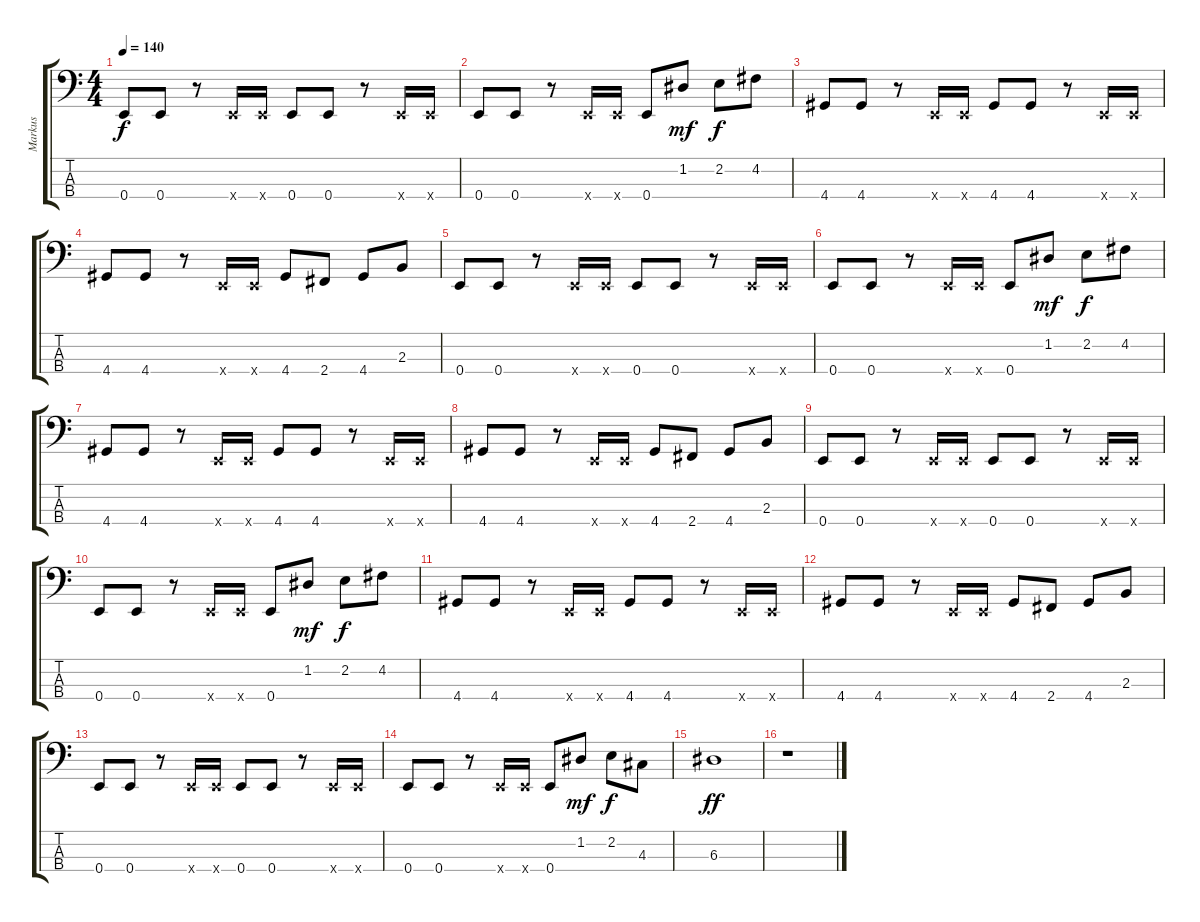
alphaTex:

\track ("Markus" "Markus") {instrument electricbassfinger}
\staff {score tabs}
\tuning (G2 D2 A1 E1) {hide}
\ts (4 4)
\tempo 140
\clef f4
\ks c
0.4.8{dy f} 0.4.8 r.8 0.4{x}.16 0.4{x}.16 0.4.8 0.4.8 r.8 0.4{x}.16 0.4{x}.16 |
0.4.8 0.4.8 r.8 0.4{x}.16 0.4{x}.16 0.4.8 1.2.8{dy mf} 2.2.8{dy f} 4.2.8 |
4.4.8 4.4.8 r.8 0.4{x}.16 0.4{x}.16 4.4.8 4.4.8 r.8 0.4{x}.16 0.4{x}.16 |
4.4.8 4.4.8 r.8 0.4{x}.16 0.4{x}.16 4.4.8 2.4.8 4.4.8 2.3.8 |
0.4.8 0.4.8 r.8 0.4{x}.16 0.4{x}.16 0.4.8 0.4.8 r.8 0.4{x}.16 0.4{x}.16 |
0.4.8 0.4.8 r.8 0.4{x}.16 0.4{x}.16 0.4.8 1.2.8{dy mf} 2.2.8{dy f} 4.2.8 |
4.4.8 4.4.8 r.8 0.4{x}.16 0.4{x}.16 4.4.8 4.4.8 r.8 0.4{x}.16 0.4{x}.16 |
4.4.8 4.4.8 r.8 0.4{x}.16 0.4{x}.16 4.4.8 2.4.8 4.4.8 2.3.8 |
0.4.8 0.4.8 r.8 0.4{x}.16 0.4{x}.16 0.4.8 0.4.8 r.8 0.4{x}.16 0.4{x}.16 |
0.4.8 0.4.8 r.8 0.4{x}.16 0.4{x}.16 0.4.8 1.2.8{dy mf} 2.2.8{dy f} 4.2.8 |
4.4.8 4.4.8 r.8 0.4{x}.16 0.4{x}.16 4.4.8 4.4.8 r.8 0.4{x}.16 0.4{x}.16 |
4.4.8 4.4.8 r.8 0.4{x}.16 0.4{x}.16 4.4.8 2.4.8 4.4.8 2.3.8 |
0.4.8 0.4.8 r.8 0.4{x}.16 0.4{x}.16 0.4.8 0.4.8 r.8 0.4{x}.16 0.4{x}.16 |
0.4.8 0.4.8 r.8 0.4{x}.16 0.4{x}.16 0.4.8 1.2.8{dy mf} 2.2.8{dy f} 4.3.8 |
6.3.1{dy ff} |
r.1
